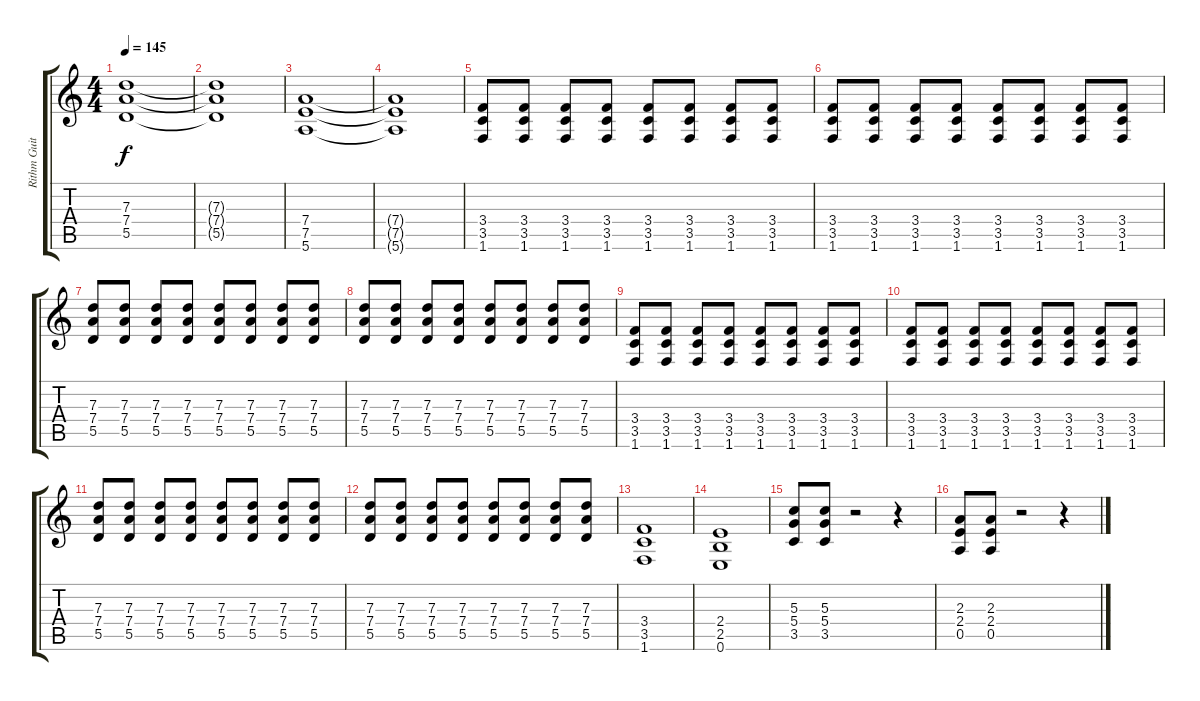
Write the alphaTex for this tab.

\track ("Rithm Guitar" "Rithm Guit") {instrument overdrivenguitar}
\staff {score tabs}
\tuning (E4 B3 G3 D3 A2 E2) {hide}
\ts (4 4)
\tempo 145
\clef g2
\ks c
(7.3 7.4 5.5).1{dy f} |
(7.3{t} 7.4{t} 5.5{t}).1 |
(7.4 7.5 5.6).1 |
(7.4{t} 7.5{t} 5.6{t}).1 |
(3.4 3.5 1.6).8 (3.4 3.5 1.6).8 (3.4 3.5 1.6).8 (3.4 3.5 1.6).8 (3.4 3.5 1.6).8 (3.4 3.5 1.6).8 (3.4 3.5 1.6).8 (3.4 3.5 1.6).8 |
(3.4 3.5 1.6).8 (3.4 3.5 1.6).8 (3.4 3.5 1.6).8 (3.4 3.5 1.6).8 (3.4 3.5 1.6).8 (3.4 3.5 1.6).8 (3.4 3.5 1.6).8 (3.4 3.5 1.6).8 |
(7.3 7.4 5.5).8 (7.3 7.4 5.5).8 (7.3 7.4 5.5).8 (7.3 7.4 5.5).8 (7.3 7.4 5.5).8 (7.3 7.4 5.5).8 (7.3 7.4 5.5).8 (7.3 7.4 5.5).8 |
(7.3 7.4 5.5).8 (7.3 7.4 5.5).8 (7.3 7.4 5.5).8 (7.3 7.4 5.5).8 (7.3 7.4 5.5).8 (7.3 7.4 5.5).8 (7.3 7.4 5.5).8 (7.3 7.4 5.5).8 |
(3.4 3.5 1.6).8 (3.4 3.5 1.6).8 (3.4 3.5 1.6).8 (3.4 3.5 1.6).8 (3.4 3.5 1.6).8 (3.4 3.5 1.6).8 (3.4 3.5 1.6).8 (3.4 3.5 1.6).8 |
(3.4 3.5 1.6).8 (3.4 3.5 1.6).8 (3.4 3.5 1.6).8 (3.4 3.5 1.6).8 (3.4 3.5 1.6).8 (3.4 3.5 1.6).8 (3.4 3.5 1.6).8 (3.4 3.5 1.6).8 |
(7.3 7.4 5.5).8 (7.3 7.4 5.5).8 (7.3 7.4 5.5).8 (7.3 7.4 5.5).8 (7.3 7.4 5.5).8 (7.3 7.4 5.5).8 (7.3 7.4 5.5).8 (7.3 7.4 5.5).8 |
(7.3 7.4 5.5).8 (7.3 7.4 5.5).8 (7.3 7.4 5.5).8 (7.3 7.4 5.5).8 (7.3 7.4 5.5).8 (7.3 7.4 5.5).8 (7.3 7.4 5.5).8 (7.3 7.4 5.5).8 |
(3.4 3.5 1.6).1 |
(2.4 2.5 0.6).1 |
(5.3 5.4 3.5).8 (5.3 5.4 3.5).8 r.2 r.4 |
(2.3 2.4 0.5).8 (2.3 2.4 0.5).8 r.2 r.4
